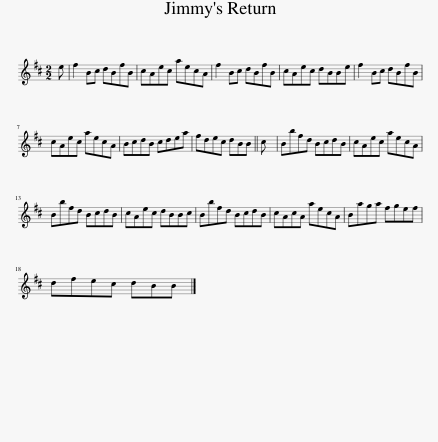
X:1
L:1/8
M:2/2
I:linebreak $
K:Bmin
V:1 treble
V:1
 e | f2 Bc dBfB | cAec aecA | f2 Bc dBfB | cAec dBBe | %5
 f2 Bc dBfB |$ cAec aecA | BcdB cdea | fdec dBB || c | %10
 Bbfd BcdB | cAec aecA |$ Bbfd BcdB | cAec dBBc | Bbfd BcdB | %15
 cAcA aecA | Baga fgef |$ dfec dBB |] %18
